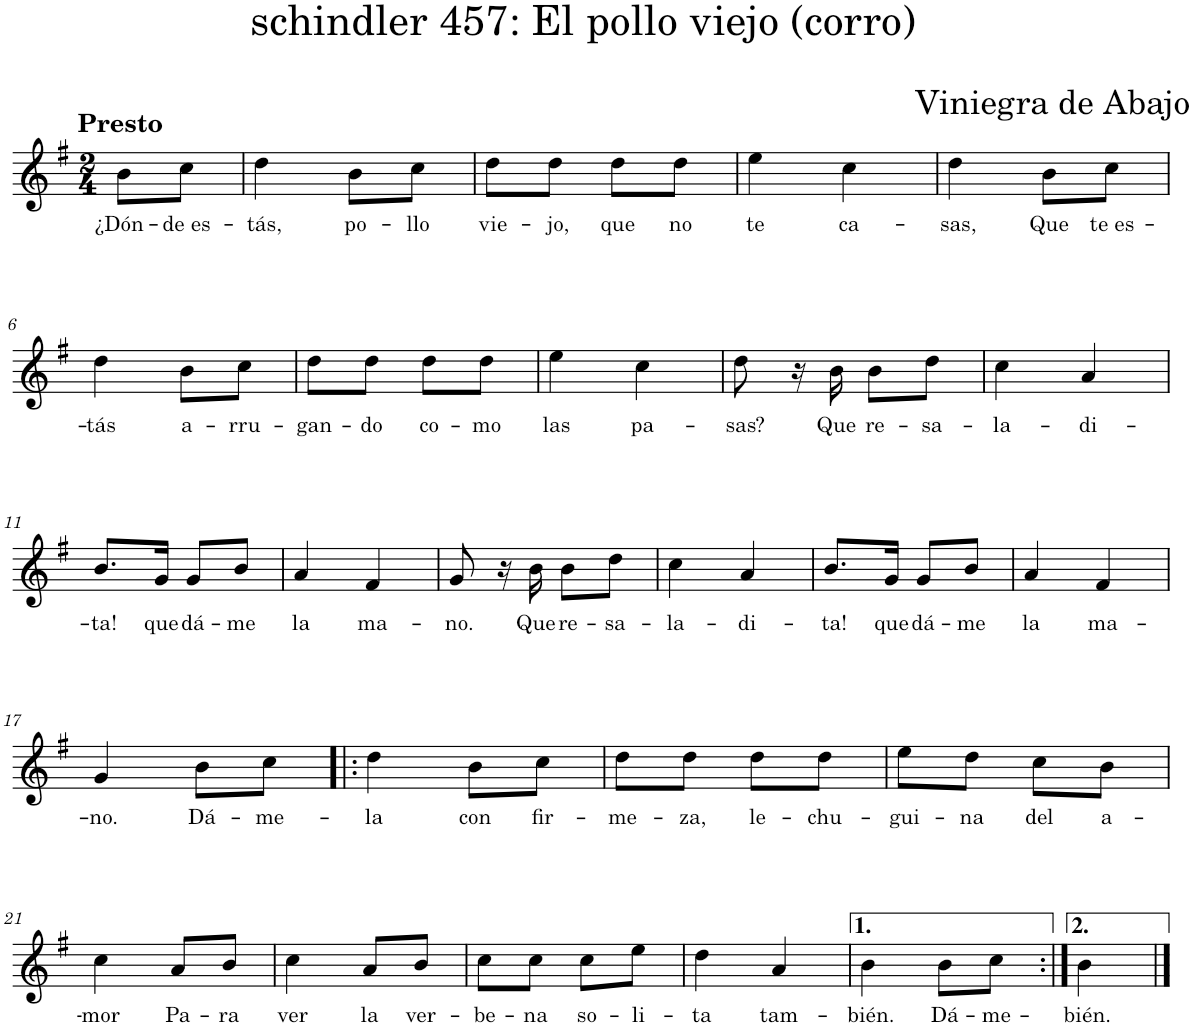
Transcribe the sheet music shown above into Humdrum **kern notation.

**kern	**text
*part1	*part1
*staff1	*staff1
*I"Piano	*
*I'Pno.	*
*clefG2	*
*k[f#]	*
*M2/4	*
=1	=1
!LO:TX:a:B:t=Presto	!
!	!LO:LY:b
8b\L	¿Dón-
!	!LO:LY:b
8cc\J	-de es-
=2	=2
!	!LO:LY:b
4dd\	-tás,
!	!LO:LY:b
8b\L	po-
!	!LO:LY:b
8cc\J	-llo
=3	=3
!	!LO:LY:b
8dd\L	vie-
!	!LO:LY:b
8dd\J	-jo,
!	!LO:LY:b
8dd\L	que
!	!LO:LY:b
8dd\J	no
=4	=4
!	!LO:LY:b
4ee\	te
!	!LO:LY:b
4cc\	ca-
=5	=5
!	!LO:LY:b
4dd\	-sas,
!	!LO:LY:b
8b\L	Que
!	!LO:LY:b
8cc\J	te es-
!!LO:LB:g=z
=6	=6
!	!LO:LY:b
4dd\	-tás
!	!LO:LY:b
8b\L	a-
!	!LO:LY:b
8cc\J	-rru-
=7	=7
!	!LO:LY:b
8dd\L	-gan-
!	!LO:LY:b
8dd\J	-do
!	!LO:LY:b
8dd\L	co-
!	!LO:LY:b
8dd\J	-mo
=8	=8
!	!LO:LY:b
4ee\	las
!	!LO:LY:b
4cc\	pa-
=9	=9
!	!LO:LY:b
8dd\	-sas?
16r	.
!	!LO:LY:b
16b\	Que
!	!LO:LY:b
8b\L	re-
!	!LO:LY:b
8dd\J	-sa-
=10	=10
!	!LO:LY:b
4cc\	-la-
!	!LO:LY:b
4a/	-di-
!!LO:LB:g=z
=11	=11
!	!LO:LY:b
8.b/L	-ta!
!	!LO:LY:b
16g/Jk	que
!	!LO:LY:b
8g/L	dá-
!	!LO:LY:b
8b/J	-me
=12	=12
!	!LO:LY:b
4a/	la
!	!LO:LY:b
4f#/	ma-
=13	=13
!	!LO:LY:b
8g/	-no.
16r	.
!	!LO:LY:b
16b\	Que
!	!LO:LY:b
8b\L	re-
!	!LO:LY:b
8dd\J	-sa-
=14	=14
!	!LO:LY:b
4cc\	-la-
!	!LO:LY:b
4a/	-di-
=15	=15
!	!LO:LY:b
8.b/L	-ta!
!	!LO:LY:b
16g/Jk	que
!	!LO:LY:b
8g/L	dá-
!	!LO:LY:b
8b/J	-me
=16	=16
!	!LO:LY:b
4a/	la
!	!LO:LY:b
4f#/	ma-
!!LO:LB:g=z
=17	=17
!	!LO:LY:b
4g/	-no.
!	!LO:LY:b
8b\L	Dá-
!	!LO:LY:b
8cc\J	-me-
=18!|:	=18!|:
!	!LO:LY:b
4dd\	-la
!	!LO:LY:b
8b\L	con
!	!LO:LY:b
8cc\J	fir-
=19	=19
!	!LO:LY:b
8dd\L	-me-
!	!LO:LY:b
8dd\J	-za,
!	!LO:LY:b
8dd\L	le-
!	!LO:LY:b
8dd\J	-chu-
=20	=20
!	!LO:LY:b
8ee\L	-gui-
!	!LO:LY:b
8dd\J	-na
!	!LO:LY:b
8cc\L	del
!	!LO:LY:b
8b\J	a-
!!LO:LB:g=z
=21	=21
!	!LO:LY:b
4cc\	-mor
!	!LO:LY:b
8a/L	Pa-
!	!LO:LY:b
8b/J	-ra
=22	=22
!	!LO:LY:b
4cc\	ver
!	!LO:LY:b
8a/L	la
!	!LO:LY:b
8b/J	ver-
=23	=23
!	!LO:LY:b
8cc\L	-be-
!	!LO:LY:b
8cc\J	-na
!	!LO:LY:b
8cc\L	so-
!	!LO:LY:b
8ee\J	-li-
=24	=24
!	!LO:LY:b
4dd\	-ta
!	!LO:LY:b
4a/	tam-
=25	=25
!	!LO:LY:b
4b\	-bién.
!	!LO:LY:b
8b\L	Dá-
!	!LO:LY:b
8cc\J	-me-
=26:|!	=26:|!
!	!LO:LY:b
4b\	-bién.
==	==
*-	*-
